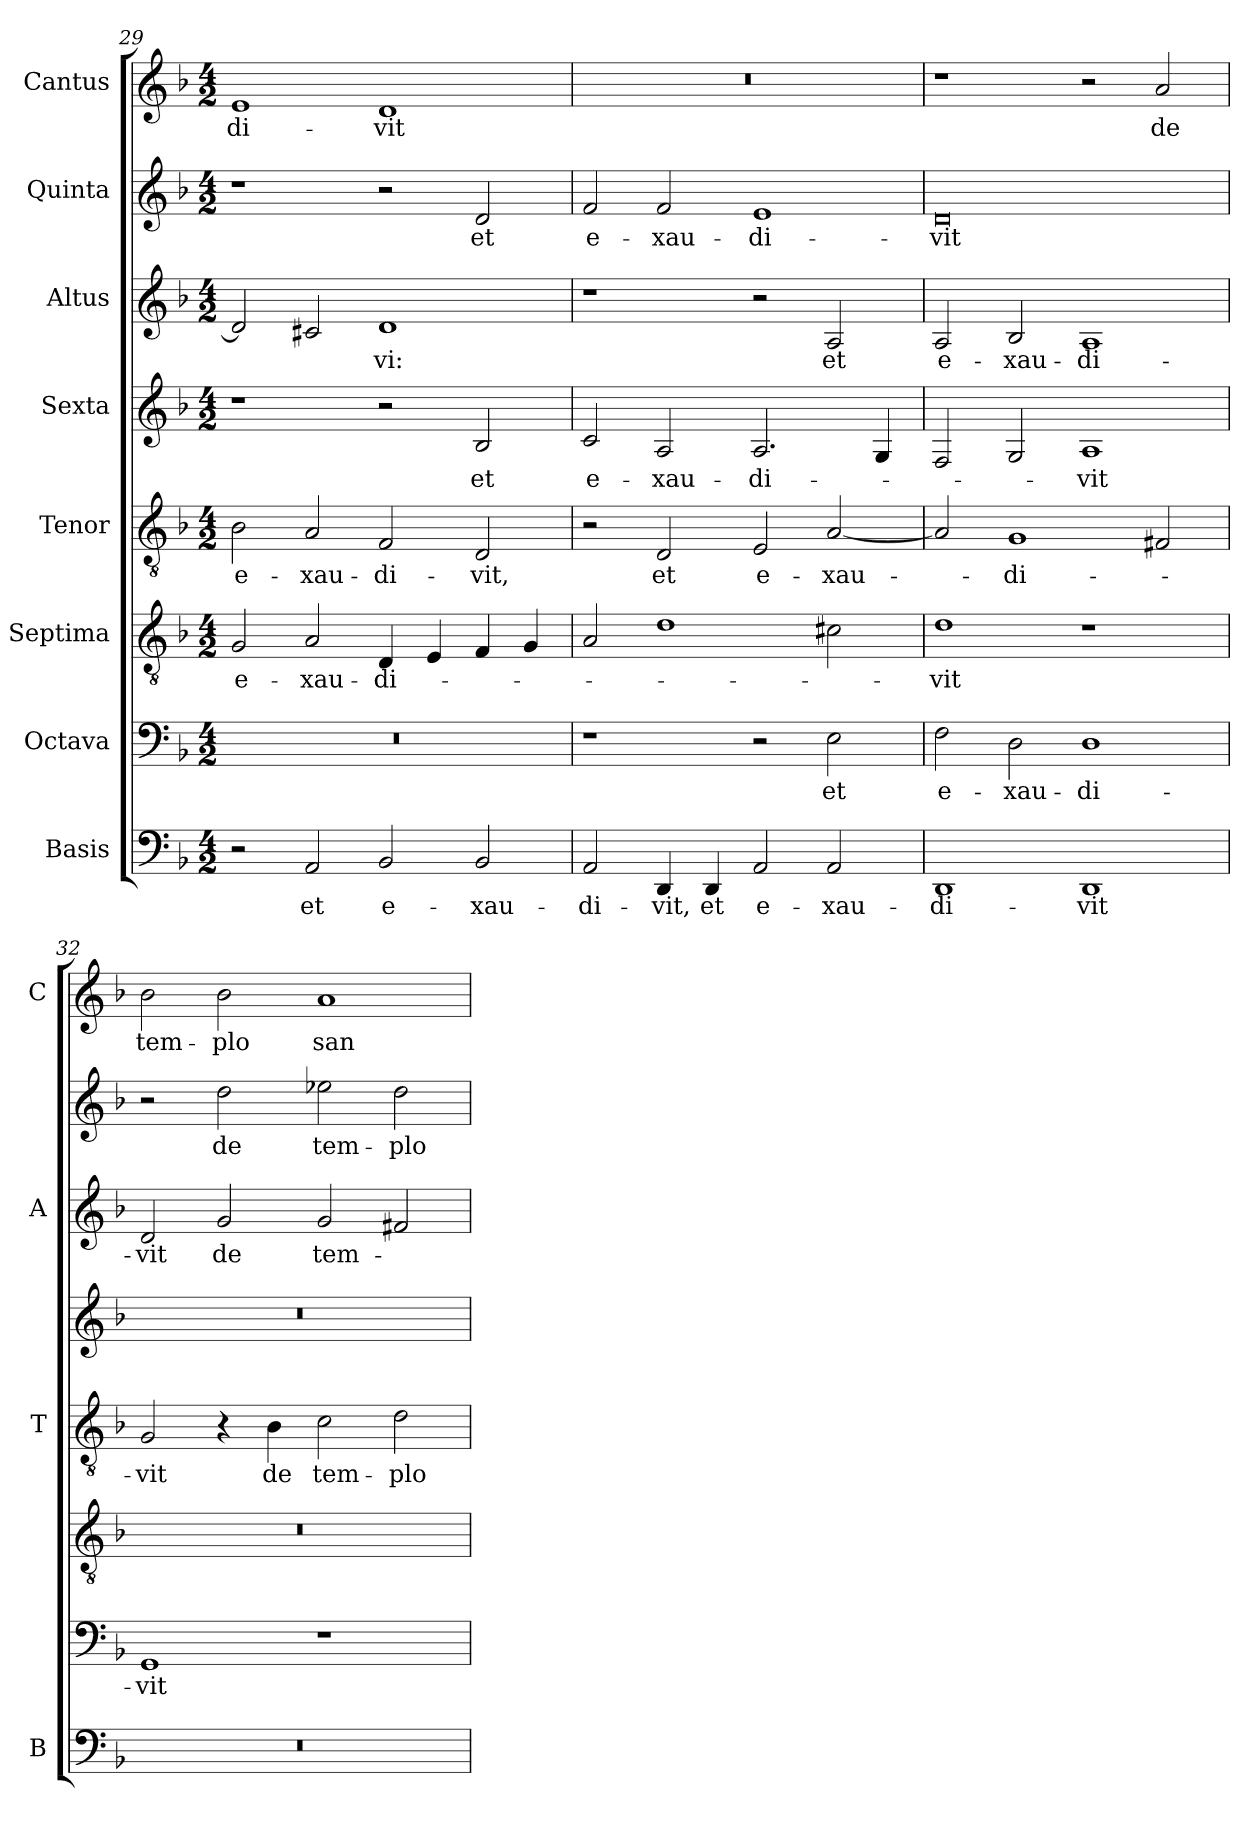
**kern	**text	**kern	**text	**kern	**text	**kern	**text	**kern	**text	**kern	**text	**kern	**text	**kern	**text
*part8	*part8	*part7	*part7	*part6	*part6	*part5	*part5	*part4	*part4	*part3	*part3	*part2	*part2	*part1	*part1
*staff8	*staff8	*staff7	*staff7	*staff6	*staff6	*staff5	*staff5	*staff4	*staff4	*staff3	*staff3	*staff2	*staff2	*staff1	*staff1
*I"Basis	*	*I"Octava	*	*I"Septima	*	*I"Tenor	*	*I"Sexta	*	*I"Altus	*	*I"Quinta	*	*I"Cantus	*
*I'B	*	*	*	*	*	*I'T	*	*	*	*I'A	*	*	*	*I'C	*
*clefF4	*	*clefF4	*	*clefGv2	*	*clefGv2	*	*clefG2	*	*clefG2	*	*clefG2	*	*clefG2	*
*k[b-]	*	*k[b-]	*	*k[b-]	*	*k[b-]	*	*k[b-]	*	*k[b-]	*	*k[b-]	*	*k[b-]	*
*F:	*	*F:	*	*F:	*	*F:	*	*F:	*	*F:	*	*F:	*	*F:	*
*M4/2	*	*M4/2	*	*M4/2	*	*M4/2	*	*M4/2	*	*M4/2	*	*M4/2	*	*M4/2	*
=29	=29	=29	=29	=29	=29	=29	=29	=29	=29	=29	=29	=29	=29	=29	=29
!	!	!	!	!	!LO:LY:b	!	!LO:LY:b	!	!	!	!	!	!	!	!LO:LY:b
2r	.	0r	.	2G/	e-	2B-\	e-	1r	.	2d/]	.	1r	.	1e	-di-
!	!LO:LY:b	!	!	!	!LO:LY:b	!	!LO:LY:b	!	!	!	!	!	!	!	!
2AA/	et	.	.	2A/	-xau-	2A/	-xau-	.	.	2c#X/	.	.	.	.	.
!	!LO:LY:b	!	!	!	!LO:LY:b	!	!LO:LY:b	!	!	!	!LO:LY:b	!	!	!	!LO:LY:b
2BB-/	e-	.	.	4D/	-di-	2F/	-di-	2r	.	1d	-vi:	2r	.	1d	-vit
.	.	.	.	4E/	.	.	.	.	.	.	.	.	.	.	.
!	!LO:LY:b	!	!	!	!	!	!LO:LY:b	!	!LO:LY:b	!	!	!	!LO:LY:b	!	!
2BB-/	-xau-	.	.	4F/	.	2D/	-vit,	2B-/	et	.	.	2d/	et	.	.
.	.	.	.	4G/	.	.	.	.	.	.	.	.	.	.	.
!!LO:PB:g=z
=30	=30	=30	=30	=30	=30	=30	=30	=30	=30	=30	=30	=30	=30	=30	=30
!	!LO:LY:b	!	!	!	!	!	!	!	!LO:LY:b	!	!	!	!LO:LY:b	!	!
2AA/	-di-	1r	.	2A/	.	2r	.	2c/	e-	1r	.	2f/	e-	0r	.
!	!LO:LY:b	!	!	!	!	!	!LO:LY:b	!	!LO:LY:b	!	!	!	!LO:LY:b	!	!
4DD/	-vit,	.	.	1d	.	2D/	et	2A/	-xau-	.	.	2f/	-xau-	.	.
!	!LO:LY:b	!	!	!	!	!	!	!	!	!	!	!	!	!	!
4DD/	et	.	.	.	.	.	.	.	.	.	.	.	.	.	.
!	!LO:LY:b	!	!	!	!	!	!LO:LY:b	!	!LO:LY:b	!	!	!	!LO:LY:b	!	!
2AA/	e-	2r	.	.	.	2E/	e-	2.A/	-di-	2r	.	1e	-di-	.	.
!	!LO:LY:b	!	!LO:LY:b	!	!	!	!LO:LY:b	!	!	!	!LO:LY:b	!	!	!	!
2AA/	-xau-	2E\	et	2c#X\	.	[2A/	-xau-	.	.	2A/	et	.	.	.	.
.	.	.	.	.	.	.	.	4G/	.	.	.	.	.	.	.
=31	=31	=31	=31	=31	=31	=31	=31	=31	=31	=31	=31	=31	=31	=31	=31
!	!LO:LY:b	!	!LO:LY:b	!	!LO:LY:b	!	!	!	!	!	!LO:LY:b	!	!LO:LY:b	!	!
1DD	-di-	2F\	e-	1d	-vit	2A/]	.	2F/	.	2A/	e-	0d	-vit	1r	.
!	!	!	!LO:LY:b	!	!	!	!LO:LY:b	!	!	!	!LO:LY:b	!	!	!	!
.	.	2D\	-xau-	.	.	1G	-di-	2G/	.	2B-/	-xau-	.	.	.	.
!	!LO:LY:b	!	!LO:LY:b	!	!	!	!	!	!LO:LY:b	!	!LO:LY:b	!	!	!	!
1DD	-vit	1D	-di-	1r	.	.	.	1A	-vit	1A	-di-	.	.	2r	.
!	!	!	!	!	!	!	!	!	!	!	!	!	!	!	!LO:LY:b
.	.	.	.	.	.	2F#X/	.	.	.	.	.	.	.	2a/	de
=32	=32	=32	=32	=32	=32	=32	=32	=32	=32	=32	=32	=32	=32	=32	=32
!	!	!	!LO:LY:b	!	!	!	!LO:LY:b	!	!	!	!LO:LY:b	!	!	!	!LO:LY:b
0r	.	1GG	-vit	0r	.	2G/	-vit	0r	.	2d/	-vit	2r	.	2b-\	tem-
!	!	!	!	!	!	!	!	!	!	!	!LO:LY:b	!	!LO:LY:b	!	!LO:LY:b
.	.	.	.	.	.	4r	.	.	.	2g/	de	2dd\	de	2b-\	-plo
!	!	!	!	!	!	!	!LO:LY:b	!	!	!	!	!	!	!	!
.	.	.	.	.	.	4B-\	de	.	.	.	.	.	.	.	.
!	!	!	!	!	!	!	!LO:LY:b	!	!	!	!LO:LY:b	!	!LO:LY:b	!	!LO:LY:b
.	.	1r	.	.	.	2c\	tem-	.	.	2g/	tem-	2ee-X\	tem-	1a	san-
!	!	!	!	!	!	!	!LO:LY:b	!	!	!	!	!	!LO:LY:b	!	!
.	.	.	.	.	.	2d\	-plo	.	.	2f#X/	.	2dd\	-plo	.	.
=	=	=	=	=	=	=	=	=	=	=	=	=	=	=	=
*-	*-	*-	*-	*-	*-	*-	*-	*-	*-	*-	*-	*-	*-	*-	*-
